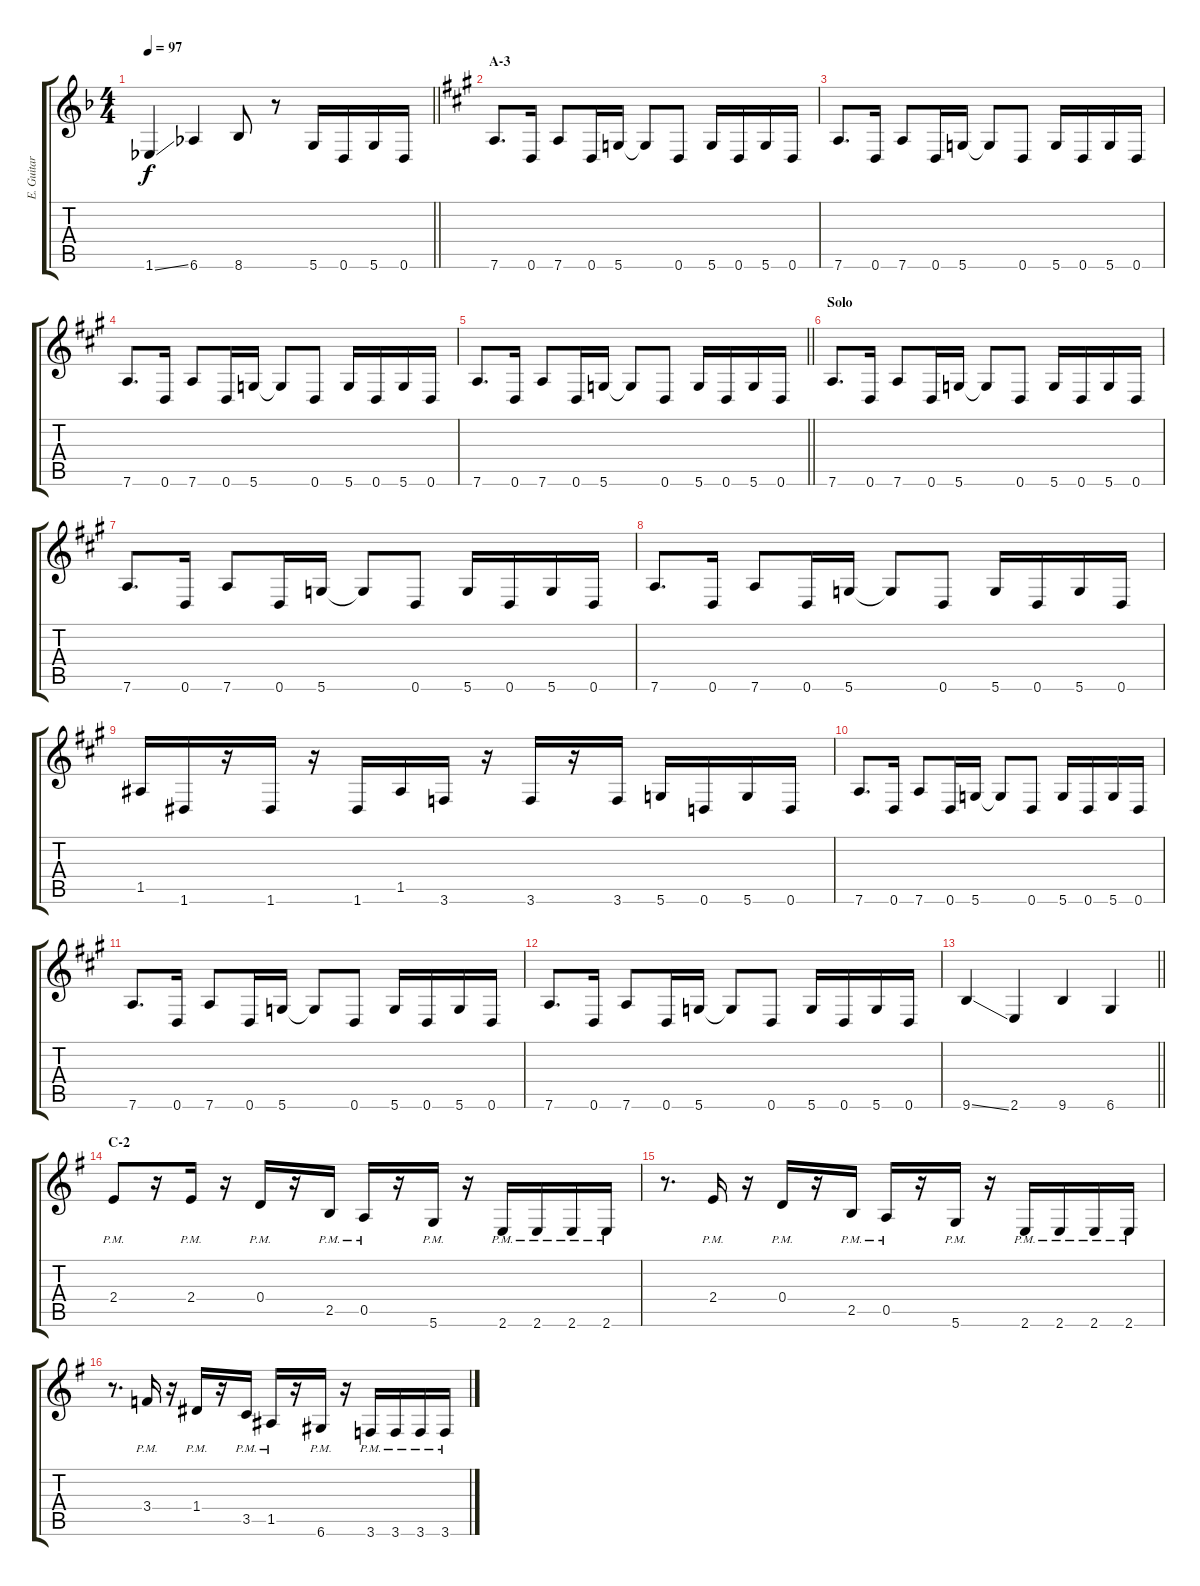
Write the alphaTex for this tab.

\track ("E. Guitar I" "E. Guitar ") {instrument overdrivenguitar}
\staff {score tabs}
\tuning (E4 B3 G3 D3 A2 D2) {hide}
\ts (4 4)
\tempo 97
\clef g2
\barLineRight lightlight
\ks f
1.6{ss}.4{dy f} 6.6.4 8.6.8 r.8 5.6.16 0.6.16 5.6.16 0.6.16 |
\section ("" "A-3")
\ks a
7.6.8{d} 0.6.16 7.6.8 0.6.16 5.6.16 5.6{t}.8 0.6.8 5.6.16 0.6.16 5.6.16 0.6.16 |
7.6.8{d} 0.6.16 7.6.8 0.6.16 5.6.16 5.6{t}.8 0.6.8 5.6.16 0.6.16 5.6.16 0.6.16 |
7.6.8{d} 0.6.16 7.6.8 0.6.16 5.6.16 5.6{t}.8 0.6.8 5.6.16 0.6.16 5.6.16 0.6.16 |
\barLineRight lightlight
7.6.8{d} 0.6.16 7.6.8 0.6.16 5.6.16 5.6{t}.8 0.6.8 5.6.16 0.6.16 5.6.16 0.6.16 |
\section ("" "Solo")
7.6.8{d} 0.6.16 7.6.8 0.6.16 5.6.16 5.6{t}.8 0.6.8 5.6.16 0.6.16 5.6.16 0.6.16 |
7.6.8{d} 0.6.16 7.6.8 0.6.16 5.6.16 5.6{t}.8 0.6.8 5.6.16 0.6.16 5.6.16 0.6.16 |
7.6.8{d} 0.6.16 7.6.8 0.6.16 5.6.16 5.6{t}.8 0.6.8 5.6.16 0.6.16 5.6.16 0.6.16 |
1.5.16 1.6.16 r.16 1.6.16 r.16 1.6.16 1.5.16 3.6.16 r.16 3.6.16 r.16 3.6.16 5.6.16 0.6.16 5.6.16 0.6.16 |
7.6.8{d} 0.6.16 7.6.8 0.6.16 5.6.16 5.6{t}.8 0.6.8 5.6.16 0.6.16 5.6.16 0.6.16 |
7.6.8{d} 0.6.16 7.6.8 0.6.16 5.6.16 5.6{t}.8 0.6.8 5.6.16 0.6.16 5.6.16 0.6.16 |
7.6.8{d} 0.6.16 7.6.8 0.6.16 5.6.16 5.6{t}.8 0.6.8 5.6.16 0.6.16 5.6.16 0.6.16 |
\barLineRight lightlight
9.6{ss}.4 2.6.4 9.6.4 6.6.4 |
\section ("" "C-2")
\ks eminor
2.4{pm}.8 r.16 2.4{pm}.16 r.16 0.4{pm}.16 r.16 2.5{pm}.16 0.5{pm}.16 r.16 5.6{pm}.16 r.16 2.6{pm}.16 2.6{pm}.16 2.6{pm}.16 2.6{pm}.16 |
r.8{d} 2.4{pm}.16 r.16 0.4{pm}.16 r.16 2.5{pm}.16 0.5{pm}.16 r.16 5.6{pm}.16 r.16 2.6{pm}.16 2.6{pm}.16 2.6{pm}.16 2.6{pm}.16 |
r.8{d} 3.4{pm}.16 r.16 1.4{pm}.16 r.16 3.5{pm}.16 1.5{pm}.16 r.16 6.6{pm}.16 r.16 3.6{pm}.16 3.6{pm}.16 3.6{pm}.16 3.6{pm}.16
